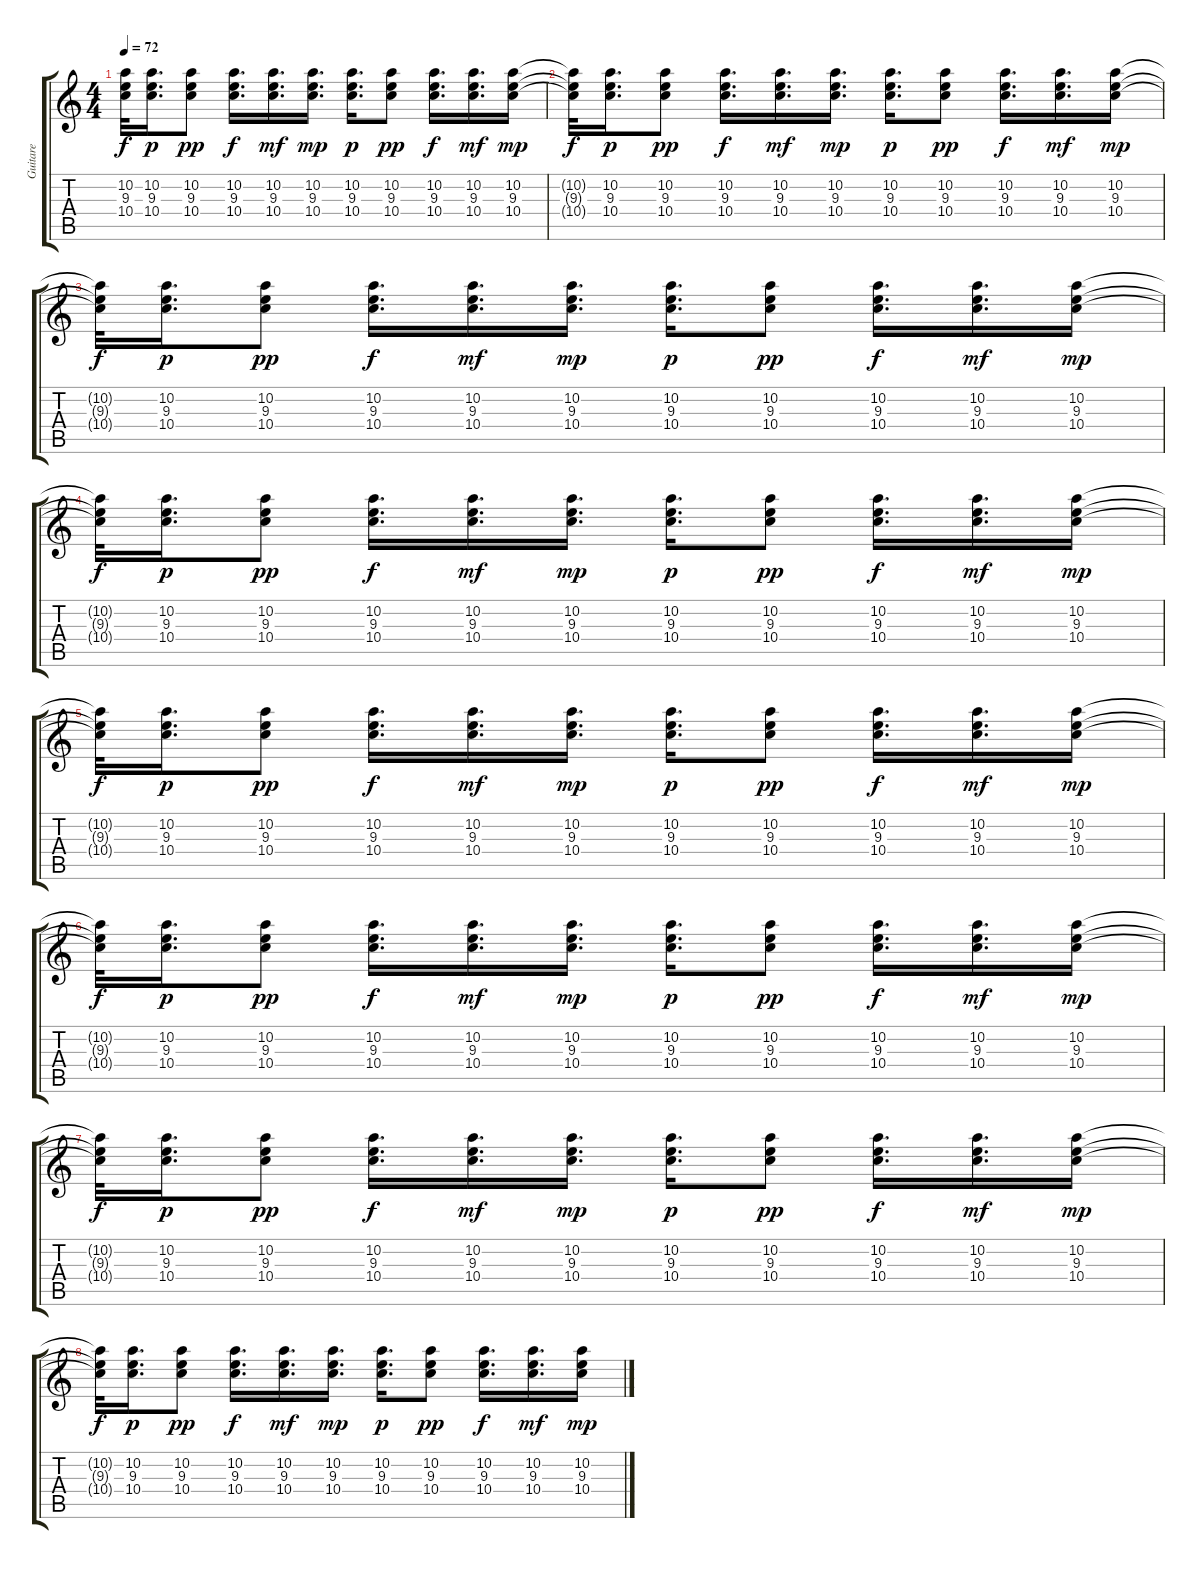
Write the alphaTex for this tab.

\track ("Guitare" "Guitare") {instrument distortionguitar}
\staff {score tabs}
\tuning (E4 B3 G3 D3 A2 D2) {hide}
\ts (4 4)
\tempo 72
\clef g2
\ks c
(10.2{t} 9.3{t} 10.4{t}).32{dy f volume 12 instrument electricguitarjazz} (10.2 9.3 10.4).16{d dy p} (10.2 9.3 10.4).8{dy pp} (10.2 9.3 10.4).16{d dy f} (10.2 9.3 10.4).16{d dy mf} (10.2 9.3 10.4).16{d dy mp} (10.2 9.3 10.4).16{d dy p} (10.2 9.3 10.4).8{dy pp} (10.2 9.3 10.4).16{d dy f} (10.2 9.3 10.4).16{d dy mf} (10.2 9.3 10.4).16{dy mp} |
(10.2{t} 9.3{t} 10.4{t}).32{dy f volume 12 instrument electricguitarjazz} (10.2 9.3 10.4).16{d dy p} (10.2 9.3 10.4).8{dy pp} (10.2 9.3 10.4).16{d dy f} (10.2 9.3 10.4).16{d dy mf} (10.2 9.3 10.4).16{d dy mp} (10.2 9.3 10.4).16{d dy p} (10.2 9.3 10.4).8{dy pp} (10.2 9.3 10.4).16{d dy f} (10.2 9.3 10.4).16{d dy mf} (10.2 9.3 10.4).16{dy mp} |
(10.2{t} 9.3{t} 10.4{t}).32{dy f volume 12 instrument electricguitarjazz} (10.2 9.3 10.4).16{d dy p} (10.2 9.3 10.4).8{dy pp} (10.2 9.3 10.4).16{d dy f} (10.2 9.3 10.4).16{d dy mf} (10.2 9.3 10.4).16{d dy mp} (10.2 9.3 10.4).16{d dy p} (10.2 9.3 10.4).8{dy pp} (10.2 9.3 10.4).16{d dy f} (10.2 9.3 10.4).16{d dy mf} (10.2 9.3 10.4).16{dy mp} |
(10.2{t} 9.3{t} 10.4{t}).32{dy f volume 12 instrument electricguitarjazz} (10.2 9.3 10.4).16{d dy p} (10.2 9.3 10.4).8{dy pp} (10.2 9.3 10.4).16{d dy f} (10.2 9.3 10.4).16{d dy mf} (10.2 9.3 10.4).16{d dy mp} (10.2 9.3 10.4).16{d dy p} (10.2 9.3 10.4).8{dy pp} (10.2 9.3 10.4).16{d dy f} (10.2 9.3 10.4).16{d dy mf} (10.2 9.3 10.4).16{dy mp} |
(10.2{t} 9.3{t} 10.4{t}).32{dy f volume 12 instrument electricguitarjazz} (10.2 9.3 10.4).16{d dy p} (10.2 9.3 10.4).8{dy pp} (10.2 9.3 10.4).16{d dy f} (10.2 9.3 10.4).16{d dy mf} (10.2 9.3 10.4).16{d dy mp} (10.2 9.3 10.4).16{d dy p} (10.2 9.3 10.4).8{dy pp} (10.2 9.3 10.4).16{d dy f} (10.2 9.3 10.4).16{d dy mf} (10.2 9.3 10.4).16{dy mp} |
(10.2{t} 9.3{t} 10.4{t}).32{dy f volume 12 instrument electricguitarjazz} (10.2 9.3 10.4).16{d dy p} (10.2 9.3 10.4).8{dy pp} (10.2 9.3 10.4).16{d dy f} (10.2 9.3 10.4).16{d dy mf} (10.2 9.3 10.4).16{d dy mp} (10.2 9.3 10.4).16{d dy p} (10.2 9.3 10.4).8{dy pp} (10.2 9.3 10.4).16{d dy f} (10.2 9.3 10.4).16{d dy mf} (10.2 9.3 10.4).16{dy mp} |
(10.2{t} 9.3{t} 10.4{t}).32{dy f volume 12 instrument electricguitarjazz} (10.2 9.3 10.4).16{d dy p} (10.2 9.3 10.4).8{dy pp} (10.2 9.3 10.4).16{d dy f} (10.2 9.3 10.4).16{d dy mf} (10.2 9.3 10.4).16{d dy mp} (10.2 9.3 10.4).16{d dy p} (10.2 9.3 10.4).8{dy pp} (10.2 9.3 10.4).16{d dy f} (10.2 9.3 10.4).16{d dy mf} (10.2 9.3 10.4).16{dy mp} |
(10.2{t} 9.3{t} 10.4{t}).32{dy f volume 12 instrument electricguitarjazz} (10.2 9.3 10.4).16{d dy p} (10.2 9.3 10.4).8{dy pp} (10.2 9.3 10.4).16{d dy f} (10.2 9.3 10.4).16{d dy mf} (10.2 9.3 10.4).16{d dy mp} (10.2 9.3 10.4).16{d dy p} (10.2 9.3 10.4).8{dy pp} (10.2 9.3 10.4).16{d dy f} (10.2 9.3 10.4).16{d dy mf} (10.2 9.3 10.4).16{dy mp}
